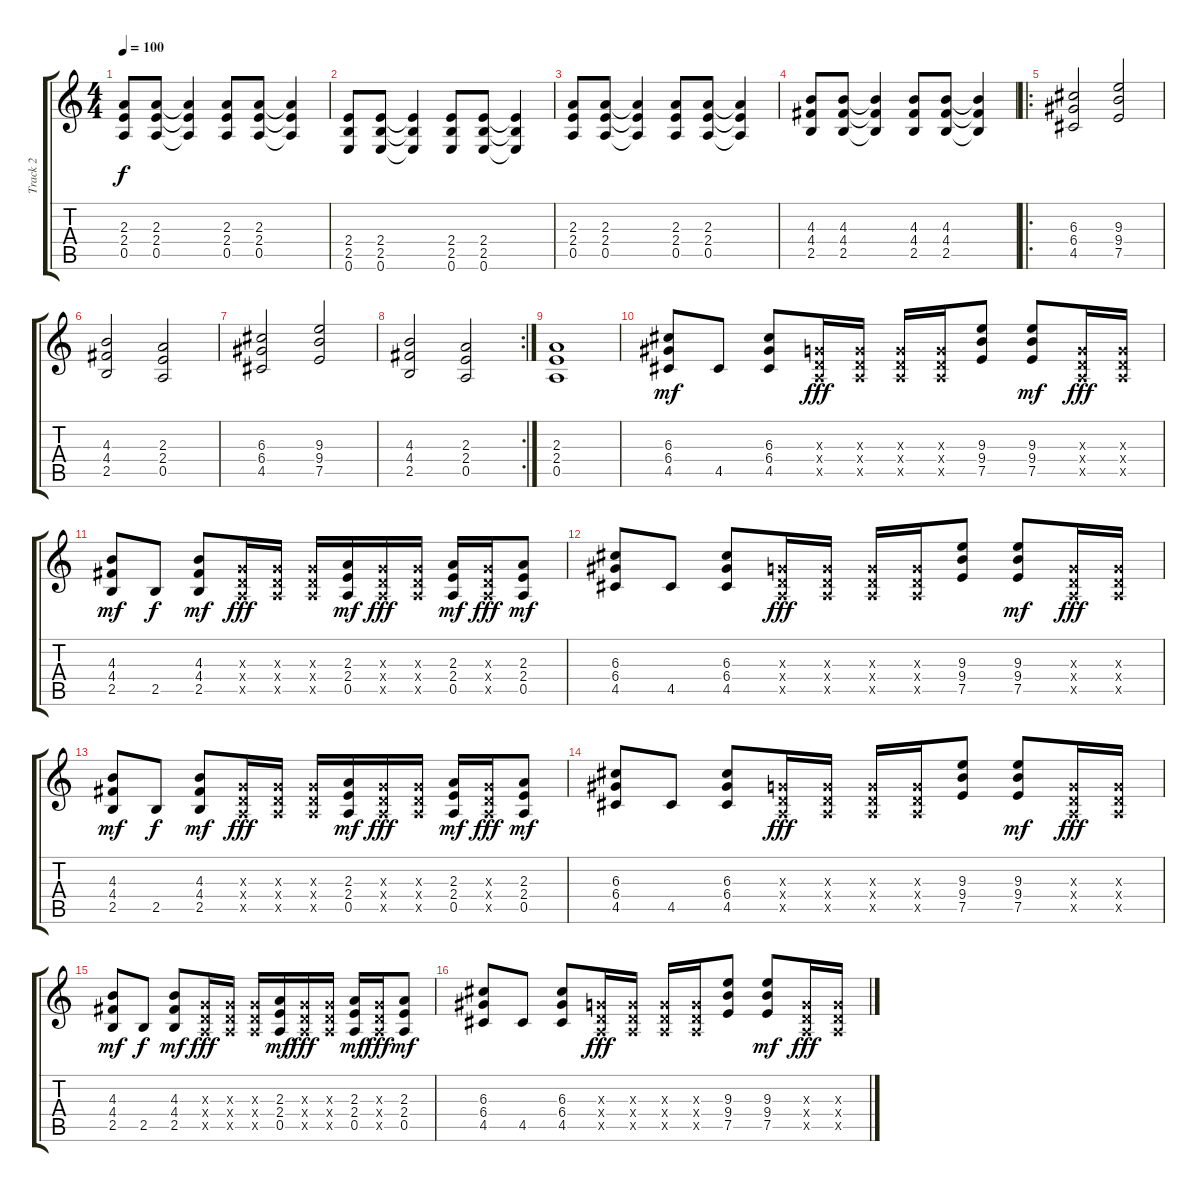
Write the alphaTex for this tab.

\track ("Track 2" "Track 2") {instrument distortionguitar}
\staff {score tabs}
\tuning (E4 B3 G3 D3 A2 E2) {hide}
\ts (4 4)
\tempo 100
\clef g2
\ks c
(2.3 2.4 0.5).8{dy f} (2.3 2.4 0.5).8 (2.3{t} 2.4{t} 0.5{t}).4 (2.3 2.4 0.5).8 (2.3 2.4 0.5).8 (2.3{t} 2.4{t} 0.5{t}).4 |
(2.4 2.5 0.6).8 (2.4 2.5 0.6).8 (2.4{t} 2.5{t} 0.6{t}).4 (2.4 2.5 0.6).8 (2.4 2.5 0.6).8 (2.4{t} 2.5{t} 0.6{t}).4 |
(2.3 2.4 0.5).8 (2.3 2.4 0.5).8 (2.3{t} 2.4{t} 0.5{t}).4 (2.3 2.4 0.5).8 (2.3 2.4 0.5).8 (2.3{t} 2.4{t} 0.5{t}).4 |
(4.3 4.4 2.5).8 (4.3 4.4 2.5).8 (4.3{t} 4.4{t} 2.5{t}).4 (4.3 4.4 2.5).8 (4.3 4.4 2.5).8 (4.3{t} 4.4{t} 2.5{t}).4 |
\ro
(6.3 6.4 4.5).2 (9.3 9.4 7.5).2 |
(4.3 4.4 2.5).2 (2.3 2.4 0.5).2 |
(6.3 6.4 4.5).2 (9.3 9.4 7.5).2 |
\rc 2
(4.3 4.4 2.5).2 (2.3 2.4 0.5).2 |
(2.3 2.4 0.5).1 |
(6.3 6.4 4.5).8{dy mf} 4.5.8 (6.3 6.4 4.5).8 (0.3{x} 0.4{x} 0.5{x}).16{dy fff} (0.3{x} 0.4{x} 0.5{x}).16 (0.3{x} 0.4{x} 0.5{x}).16 (0.3{x} 0.4{x} 0.5{x}).16 (9.3 9.4 7.5).8 (9.3 9.4 7.5).8{dy mf} (0.3{x} 0.4{x} 0.5{x}).16{dy fff} (0.3{x} 0.4{x} 0.5{x}).16 |
(4.3 4.4 2.5).8{dy mf} 2.5.8{dy f} (4.3 4.4 2.5).8{dy mf} (0.3{x} 0.4{x} 0.5{x}).16{dy fff} (0.3{x} 0.4{x} 0.5{x}).16 (0.3{x} 0.4{x} 0.5{x}).16 (2.3 2.4 0.5).16{dy mf} (0.3{x} 0.4{x} 0.5{x}).16{dy fff} (0.3{x} 0.4{x} 0.5{x}).16 (2.3 2.4 0.5).16{dy mf} (0.3{x} 0.4{x} 0.5{x}).16{dy fff} (2.3 2.4 0.5).8{dy mf} |
(6.3 6.4 4.5).8 4.5.8 (6.3 6.4 4.5).8 (0.3{x} 0.4{x} 0.5{x}).16{dy fff} (0.3{x} 0.4{x} 0.5{x}).16 (0.3{x} 0.4{x} 0.5{x}).16 (0.3{x} 0.4{x} 0.5{x}).16 (9.3 9.4 7.5).8 (9.3 9.4 7.5).8{dy mf} (0.3{x} 0.4{x} 0.5{x}).16{dy fff} (0.3{x} 0.4{x} 0.5{x}).16 |
(4.3 4.4 2.5).8{dy mf} 2.5.8{dy f} (4.3 4.4 2.5).8{dy mf} (0.3{x} 0.4{x} 0.5{x}).16{dy fff} (0.3{x} 0.4{x} 0.5{x}).16 (0.3{x} 0.4{x} 0.5{x}).16 (2.3 2.4 0.5).16{dy mf} (0.3{x} 0.4{x} 0.5{x}).16{dy fff} (0.3{x} 0.4{x} 0.5{x}).16 (2.3 2.4 0.5).16{dy mf} (0.3{x} 0.4{x} 0.5{x}).16{dy fff} (2.3 2.4 0.5).8{dy mf} |
(6.3 6.4 4.5).8 4.5.8 (6.3 6.4 4.5).8 (0.3{x} 0.4{x} 0.5{x}).16{dy fff} (0.3{x} 0.4{x} 0.5{x}).16 (0.3{x} 0.4{x} 0.5{x}).16 (0.3{x} 0.4{x} 0.5{x}).16 (9.3 9.4 7.5).8 (9.3 9.4 7.5).8{dy mf} (0.3{x} 0.4{x} 0.5{x}).16{dy fff} (0.3{x} 0.4{x} 0.5{x}).16 |
(4.3 4.4 2.5).8{dy mf} 2.5.8{dy f} (4.3 4.4 2.5).8{dy mf} (0.3{x} 0.4{x} 0.5{x}).16{dy fff} (0.3{x} 0.4{x} 0.5{x}).16 (0.3{x} 0.4{x} 0.5{x}).16 (2.3 2.4 0.5).16{dy mf} (0.3{x} 0.4{x} 0.5{x}).16{dy fff} (0.3{x} 0.4{x} 0.5{x}).16 (2.3 2.4 0.5).16{dy mf} (0.3{x} 0.4{x} 0.5{x}).16{dy fff} (2.3 2.4 0.5).8{dy mf} |
(6.3 6.4 4.5).8 4.5.8 (6.3 6.4 4.5).8 (0.3{x} 0.4{x} 0.5{x}).16{dy fff} (0.3{x} 0.4{x} 0.5{x}).16 (0.3{x} 0.4{x} 0.5{x}).16 (0.3{x} 0.4{x} 0.5{x}).16 (9.3 9.4 7.5).8 (9.3 9.4 7.5).8{dy mf} (0.3{x} 0.4{x} 0.5{x}).16{dy fff} (0.3{x} 0.4{x} 0.5{x}).16
